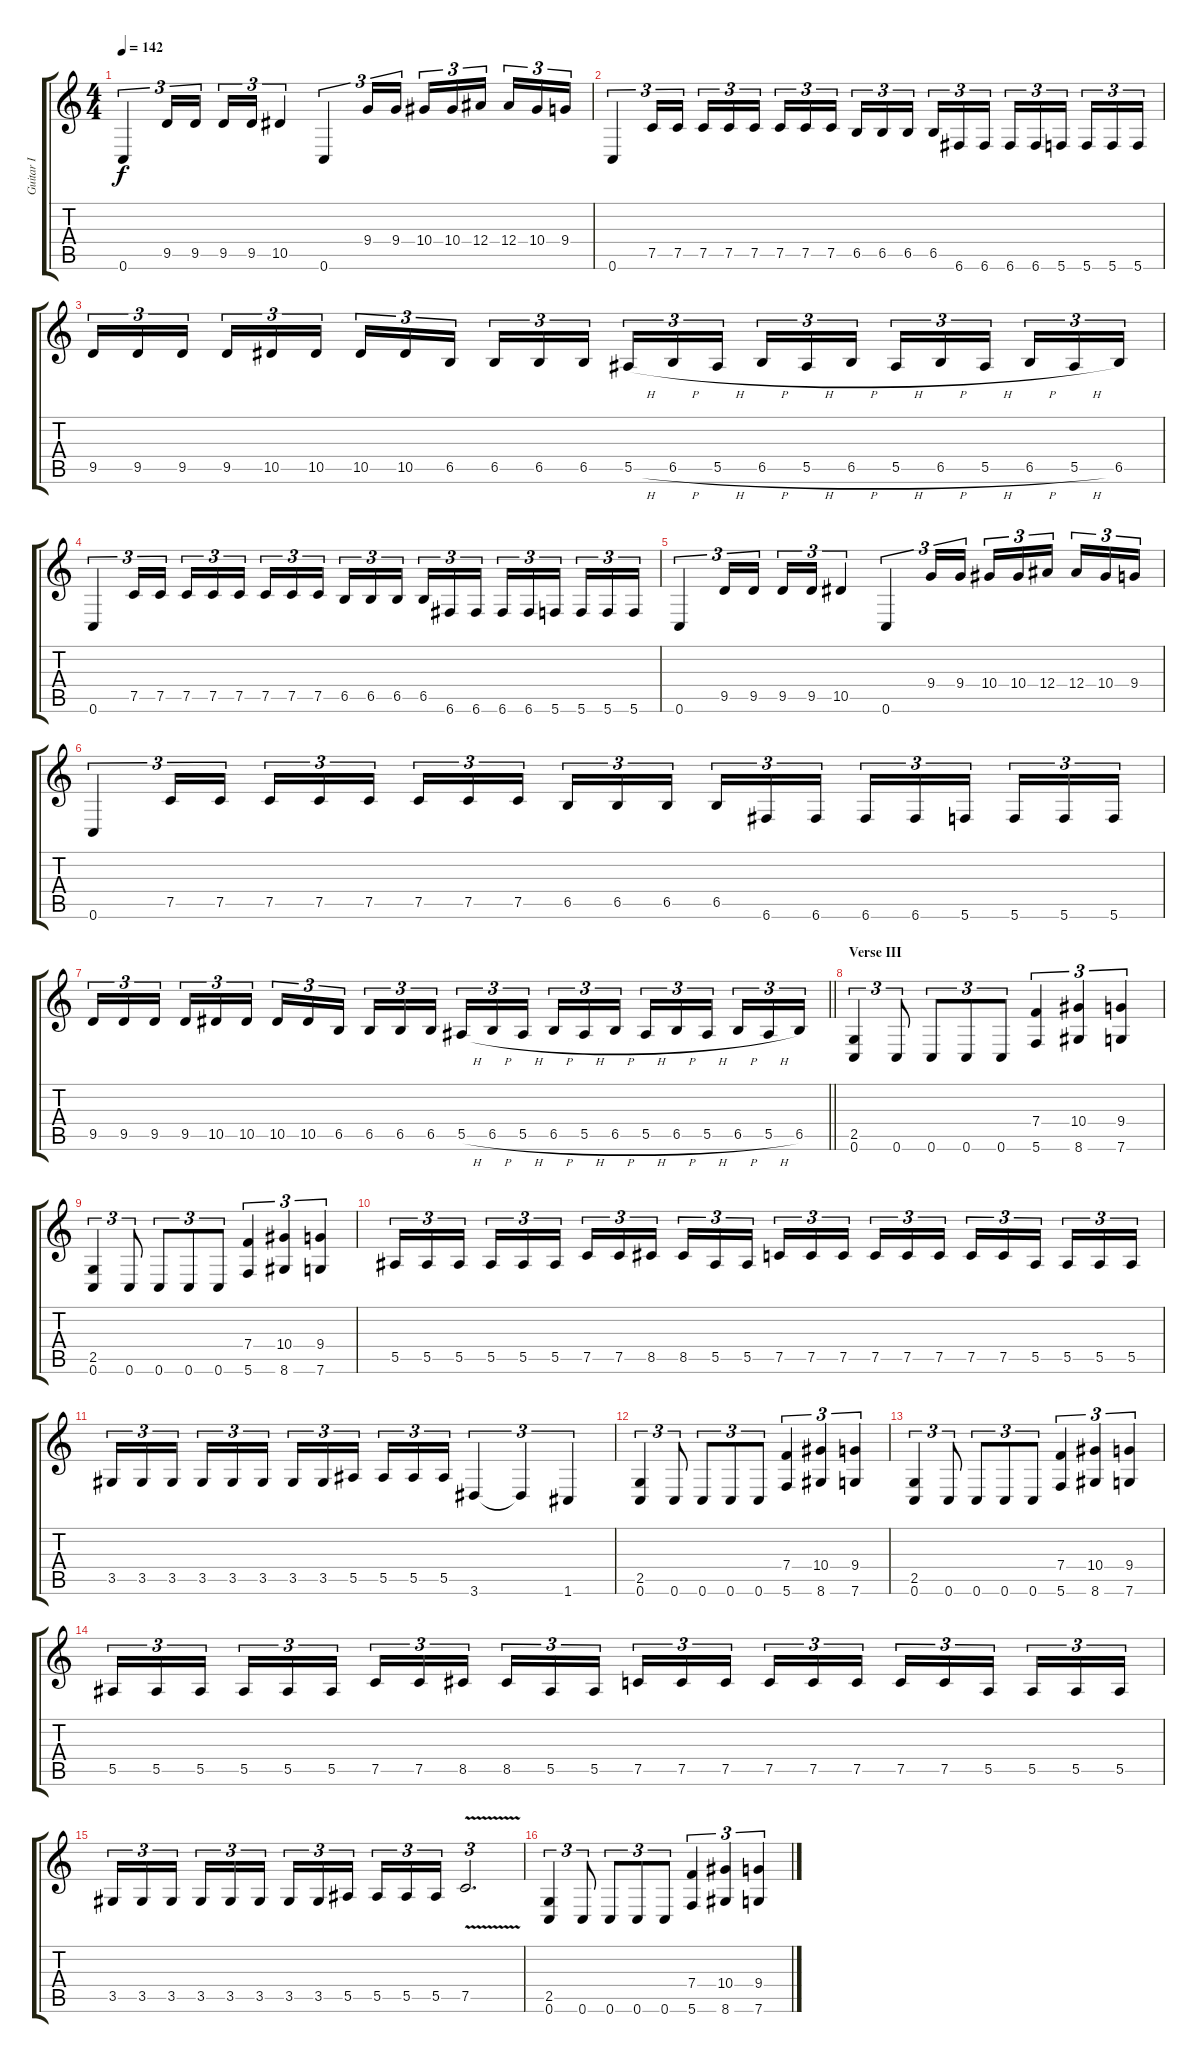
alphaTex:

\track ("Guitar I" "Guitar I") {instrument distortionguitar}
\staff {score tabs}
\tuning (C4 G3 Eb3 Bb2 F2 C2) {hide}
\ts (4 4)
\tempo 142
\clef g2
\ks c
0.6.4{tu (3 2) dy f} 9.5.16{tu (3 2)} 9.5.16{tu (3 2)} 9.5.16{tu (3 2)} 9.5.16{tu (3 2)} 10.5.4{tu (3 2)} 0.6.4{tu (3 2)} 9.4.16{tu (3 2)} 9.4.16{tu (3 2)} 10.4.16{tu (3 2)} 10.4.16{tu (3 2)} 12.4.16{tu (3 2) beam splitsecondary} 12.4.16{tu (3 2)} 10.4.16{tu (3 2)} 9.4.16{tu (3 2)} |
0.6.4{tu (3 2)} 7.5.16{tu (3 2)} 7.5.16{tu (3 2)} 7.5.16{tu (3 2)} 7.5.16{tu (3 2)} 7.5.16{tu (3 2) beam splitsecondary} 7.5.16{tu (3 2)} 7.5.16{tu (3 2)} 7.5.16{tu (3 2)} 6.5.16{tu (3 2)} 6.5.16{tu (3 2)} 6.5.16{tu (3 2) beam splitsecondary} 6.5.16{tu (3 2)} 6.6.16{tu (3 2)} 6.6.16{tu (3 2)} 6.6.16{tu (3 2)} 6.6.16{tu (3 2)} 5.6.16{tu (3 2) beam splitsecondary} 5.6.16{tu (3 2)} 5.6.16{tu (3 2)} 5.6.16{tu (3 2)} |
9.5.16{tu (3 2)} 9.5.16{tu (3 2)} 9.5.16{tu (3 2) beam splitsecondary} 9.5.16{tu (3 2)} 10.5.16{tu (3 2)} 10.5.16{tu (3 2)} 10.5.16{tu (3 2)} 10.5.16{tu (3 2)} 6.5.16{tu (3 2) beam splitsecondary} 6.5.16{tu (3 2)} 6.5.16{tu (3 2)} 6.5.16{tu (3 2)} 5.5{h}.16{tu (3 2)} 6.5{h}.16{tu (3 2)} 5.5{h}.16{tu (3 2) beam splitsecondary} 6.5{h}.16{tu (3 2)} 5.5{h}.16{tu (3 2)} 6.5{h}.16{tu (3 2)} 5.5{h}.16{tu (3 2)} 6.5{h}.16{tu (3 2)} 5.5{h}.16{tu (3 2) beam splitsecondary} 6.5{h}.16{tu (3 2)} 5.5{h}.16{tu (3 2)} 6.5.16{tu (3 2)} |
0.6.4{tu (3 2)} 7.5.16{tu (3 2)} 7.5.16{tu (3 2)} 7.5.16{tu (3 2)} 7.5.16{tu (3 2)} 7.5.16{tu (3 2) beam splitsecondary} 7.5.16{tu (3 2)} 7.5.16{tu (3 2)} 7.5.16{tu (3 2)} 6.5.16{tu (3 2)} 6.5.16{tu (3 2)} 6.5.16{tu (3 2) beam splitsecondary} 6.5.16{tu (3 2)} 6.6.16{tu (3 2)} 6.6.16{tu (3 2)} 6.6.16{tu (3 2)} 6.6.16{tu (3 2)} 5.6.16{tu (3 2) beam splitsecondary} 5.6.16{tu (3 2)} 5.6.16{tu (3 2)} 5.6.16{tu (3 2)} |
0.6.4{tu (3 2)} 9.5.16{tu (3 2)} 9.5.16{tu (3 2)} 9.5.16{tu (3 2)} 9.5.16{tu (3 2)} 10.5.4{tu (3 2)} 0.6.4{tu (3 2)} 9.4.16{tu (3 2)} 9.4.16{tu (3 2)} 10.4.16{tu (3 2)} 10.4.16{tu (3 2)} 12.4.16{tu (3 2) beam splitsecondary} 12.4.16{tu (3 2)} 10.4.16{tu (3 2)} 9.4.16{tu (3 2)} |
0.6.4{tu (3 2)} 7.5.16{tu (3 2)} 7.5.16{tu (3 2)} 7.5.16{tu (3 2)} 7.5.16{tu (3 2)} 7.5.16{tu (3 2) beam splitsecondary} 7.5.16{tu (3 2)} 7.5.16{tu (3 2)} 7.5.16{tu (3 2)} 6.5.16{tu (3 2)} 6.5.16{tu (3 2)} 6.5.16{tu (3 2) beam splitsecondary} 6.5.16{tu (3 2)} 6.6.16{tu (3 2)} 6.6.16{tu (3 2)} 6.6.16{tu (3 2)} 6.6.16{tu (3 2)} 5.6.16{tu (3 2) beam splitsecondary} 5.6.16{tu (3 2)} 5.6.16{tu (3 2)} 5.6.16{tu (3 2)} |
\barLineRight lightlight
9.5.16{tu (3 2)} 9.5.16{tu (3 2)} 9.5.16{tu (3 2) beam splitsecondary} 9.5.16{tu (3 2)} 10.5.16{tu (3 2)} 10.5.16{tu (3 2)} 10.5.16{tu (3 2)} 10.5.16{tu (3 2)} 6.5.16{tu (3 2) beam splitsecondary} 6.5.16{tu (3 2)} 6.5.16{tu (3 2)} 6.5.16{tu (3 2)} 5.5{h}.16{tu (3 2)} 6.5{h}.16{tu (3 2)} 5.5{h}.16{tu (3 2) beam splitsecondary} 6.5{h}.16{tu (3 2)} 5.5{h}.16{tu (3 2)} 6.5{h}.16{tu (3 2)} 5.5{h}.16{tu (3 2)} 6.5{h}.16{tu (3 2)} 5.5{h}.16{tu (3 2) beam splitsecondary} 6.5{h}.16{tu (3 2)} 5.5{h}.16{tu (3 2)} 6.5.16{tu (3 2)} |
\section ("" "Verse III")
(2.5 0.6).4{tu (3 2)} 0.6.8{tu (3 2)} 0.6.8{tu (3 2)} 0.6.8{tu (3 2)} 0.6.8{tu (3 2)} (7.4 5.6).4{tu (3 2)} (10.4 8.6).4{tu (3 2)} (9.4 7.6).4{tu (3 2)} |
(2.5 0.6).4{tu (3 2)} 0.6.8{tu (3 2)} 0.6.8{tu (3 2)} 0.6.8{tu (3 2)} 0.6.8{tu (3 2)} (7.4 5.6).4{tu (3 2)} (10.4 8.6).4{tu (3 2)} (9.4 7.6).4{tu (3 2)} |
5.5.16{tu (3 2)} 5.5.16{tu (3 2)} 5.5.16{tu (3 2) beam splitsecondary} 5.5.16{tu (3 2)} 5.5.16{tu (3 2)} 5.5.16{tu (3 2)} 7.5.16{tu (3 2)} 7.5.16{tu (3 2)} 8.5.16{tu (3 2) beam splitsecondary} 8.5.16{tu (3 2)} 5.5.16{tu (3 2)} 5.5.16{tu (3 2)} 7.5.16{tu (3 2)} 7.5.16{tu (3 2)} 7.5.16{tu (3 2) beam splitsecondary} 7.5.16{tu (3 2)} 7.5.16{tu (3 2)} 7.5.16{tu (3 2)} 7.5.16{tu (3 2)} 7.5.16{tu (3 2)} 5.5.16{tu (3 2) beam splitsecondary} 5.5.16{tu (3 2)} 5.5.16{tu (3 2)} 5.5.16{tu (3 2)} |
3.5.16{tu (3 2)} 3.5.16{tu (3 2)} 3.5.16{tu (3 2) beam splitsecondary} 3.5.16{tu (3 2)} 3.5.16{tu (3 2)} 3.5.16{tu (3 2)} 3.5.16{tu (3 2)} 3.5.16{tu (3 2)} 5.5.16{tu (3 2) beam splitsecondary} 5.5.16{tu (3 2)} 5.5.16{tu (3 2)} 5.5.16{tu (3 2)} 3.6.4{tu (3 2)} 3.6{t}.4{tu (3 2)} 1.6.4{tu (3 2)} |
(2.5 0.6).4{tu (3 2)} 0.6.8{tu (3 2)} 0.6.8{tu (3 2)} 0.6.8{tu (3 2)} 0.6.8{tu (3 2)} (7.4 5.6).4{tu (3 2)} (10.4 8.6).4{tu (3 2)} (9.4 7.6).4{tu (3 2)} |
(2.5 0.6).4{tu (3 2)} 0.6.8{tu (3 2)} 0.6.8{tu (3 2)} 0.6.8{tu (3 2)} 0.6.8{tu (3 2)} (7.4 5.6).4{tu (3 2)} (10.4 8.6).4{tu (3 2)} (9.4 7.6).4{tu (3 2)} |
5.5.16{tu (3 2)} 5.5.16{tu (3 2)} 5.5.16{tu (3 2) beam splitsecondary} 5.5.16{tu (3 2)} 5.5.16{tu (3 2)} 5.5.16{tu (3 2)} 7.5.16{tu (3 2)} 7.5.16{tu (3 2)} 8.5.16{tu (3 2) beam splitsecondary} 8.5.16{tu (3 2)} 5.5.16{tu (3 2)} 5.5.16{tu (3 2)} 7.5.16{tu (3 2)} 7.5.16{tu (3 2)} 7.5.16{tu (3 2) beam splitsecondary} 7.5.16{tu (3 2)} 7.5.16{tu (3 2)} 7.5.16{tu (3 2)} 7.5.16{tu (3 2)} 7.5.16{tu (3 2)} 5.5.16{tu (3 2) beam splitsecondary} 5.5.16{tu (3 2)} 5.5.16{tu (3 2)} 5.5.16{tu (3 2)} |
3.5.16{tu (3 2)} 3.5.16{tu (3 2)} 3.5.16{tu (3 2) beam splitsecondary} 3.5.16{tu (3 2)} 3.5.16{tu (3 2)} 3.5.16{tu (3 2)} 3.5.16{tu (3 2)} 3.5.16{tu (3 2)} 5.5.16{tu (3 2) beam splitsecondary} 5.5.16{tu (3 2)} 5.5.16{tu (3 2)} 5.5.16{tu (3 2)} 7.5{v}.2{d tu (3 2)} |
(2.5 0.6).4{tu (3 2)} 0.6.8{tu (3 2)} 0.6.8{tu (3 2)} 0.6.8{tu (3 2)} 0.6.8{tu (3 2)} (7.4 5.6).4{tu (3 2)} (10.4 8.6).4{tu (3 2)} (9.4 7.6).4{tu (3 2)}
